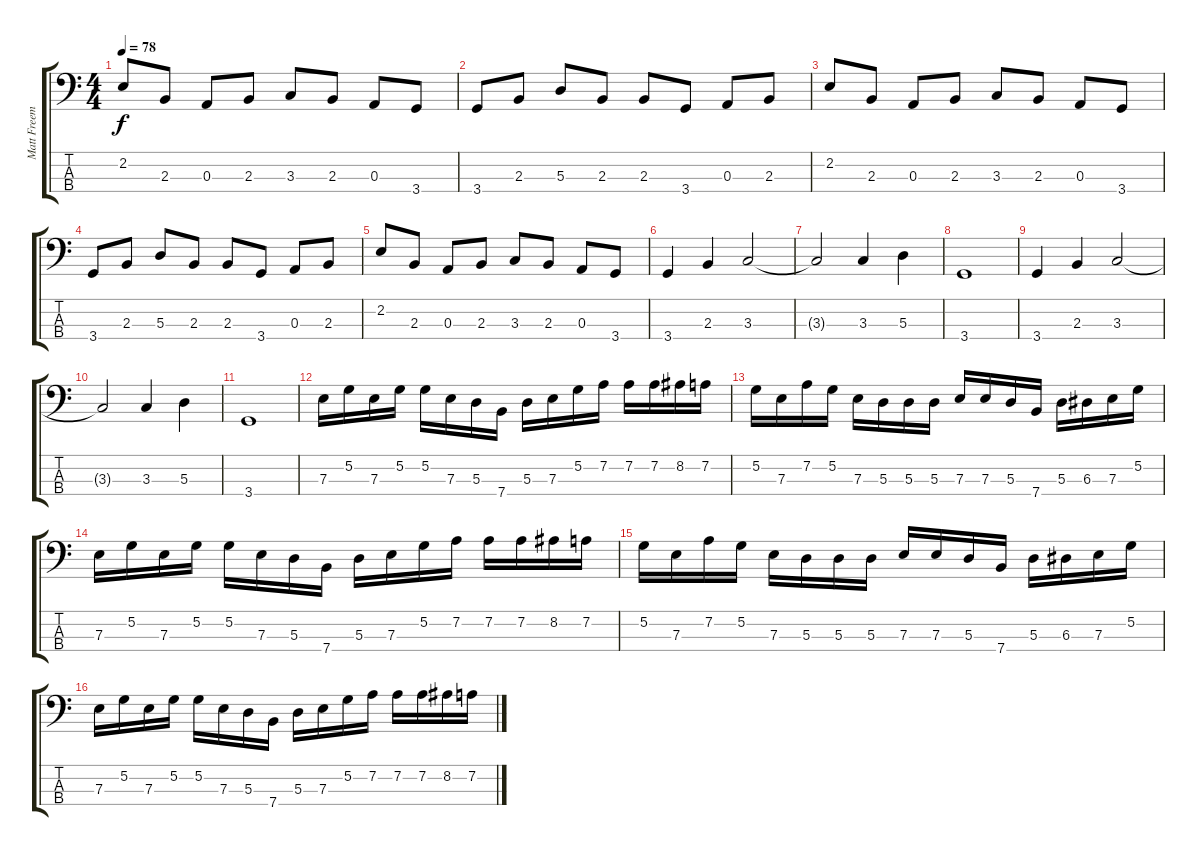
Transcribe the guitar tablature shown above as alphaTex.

\track ("Matt Freeman" "Matt Freem") {instrument electricbasspick}
\staff {score tabs}
\tuning (G2 D2 A1 E1) {hide}
\ts (4 4)
\tempo 78
\clef f4
\ks c
2.2.8{dy f} 2.3.8 0.3.8 2.3.8 3.3.8 2.3.8 0.3.8 3.4.8 |
3.4.8 2.3.8 5.3.8 2.3.8 2.3.8 3.4.8 0.3.8 2.3.8 |
2.2.8 2.3.8 0.3.8 2.3.8 3.3.8 2.3.8 0.3.8 3.4.8 |
3.4.8 2.3.8 5.3.8 2.3.8 2.3.8 3.4.8 0.3.8 2.3.8 |
2.2.8 2.3.8 0.3.8 2.3.8 3.3.8 2.3.8 0.3.8 3.4.8 |
3.4.4 2.3.4 3.3.2 |
3.3{t}.2 3.3.4 5.3.4 |
3.4.1 |
3.4.4 2.3.4 3.3.2 |
3.3{t}.2 3.3.4 5.3.4 |
3.4.1 |
7.3.16 5.2.16 7.3.16 5.2.16 5.2.16 7.3.16 5.3.16 7.4.16 5.3.16 7.3.16 5.2.16 7.2.16 7.2.16 7.2.16 8.2.16 7.2.16 |
5.2.16 7.3.16 7.2.16 5.2.16 7.3.16 5.3.16 5.3.16 5.3.16 7.3.16 7.3.16 5.3.16 7.4.16 5.3.16 6.3.16 7.3.16 5.2.16 |
7.3.16 5.2.16 7.3.16 5.2.16 5.2.16 7.3.16 5.3.16 7.4.16 5.3.16 7.3.16 5.2.16 7.2.16 7.2.16 7.2.16 8.2.16 7.2.16 |
5.2.16 7.3.16 7.2.16 5.2.16 7.3.16 5.3.16 5.3.16 5.3.16 7.3.16 7.3.16 5.3.16 7.4.16 5.3.16 6.3.16 7.3.16 5.2.16 |
7.3.16 5.2.16 7.3.16 5.2.16 5.2.16 7.3.16 5.3.16 7.4.16 5.3.16 7.3.16 5.2.16 7.2.16 7.2.16 7.2.16 8.2.16 7.2.16
